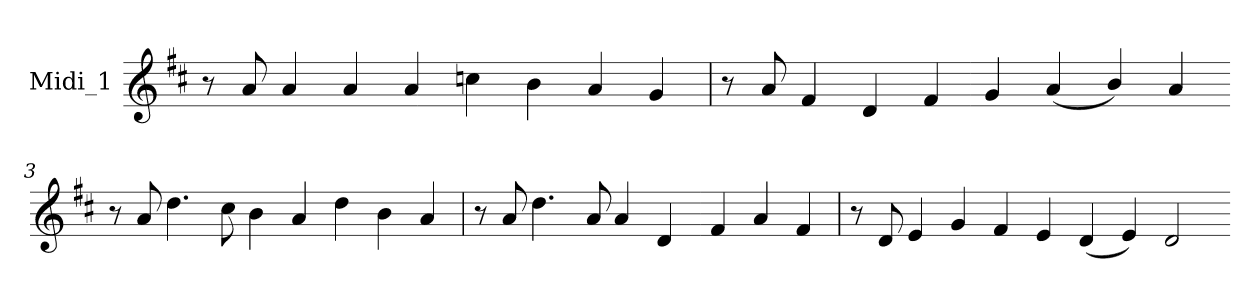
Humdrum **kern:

**kern
*part1
*staff1
*I"Midi_1
*clefG2
*k[f#c#]
*D:
=1
8r
8a
4a
4a
4a
4ccn
4b
4a
4g
=2
8r
8a
4f#
4d
4f#
4g
(<4a
4b/)
4a
!!LO:LB:g=z
=3-
8r
8a
4.dd
8cc#
4b
4a
4dd
4b
4a
=4
8r
8a
4.dd
8a
4a
4d
!!LO:LB:g=z
=5-
4f#
4a
4f#
=6
8r
8d
4e
4g
4f#
4e
(<4d
4e)
2d
=-
*-
